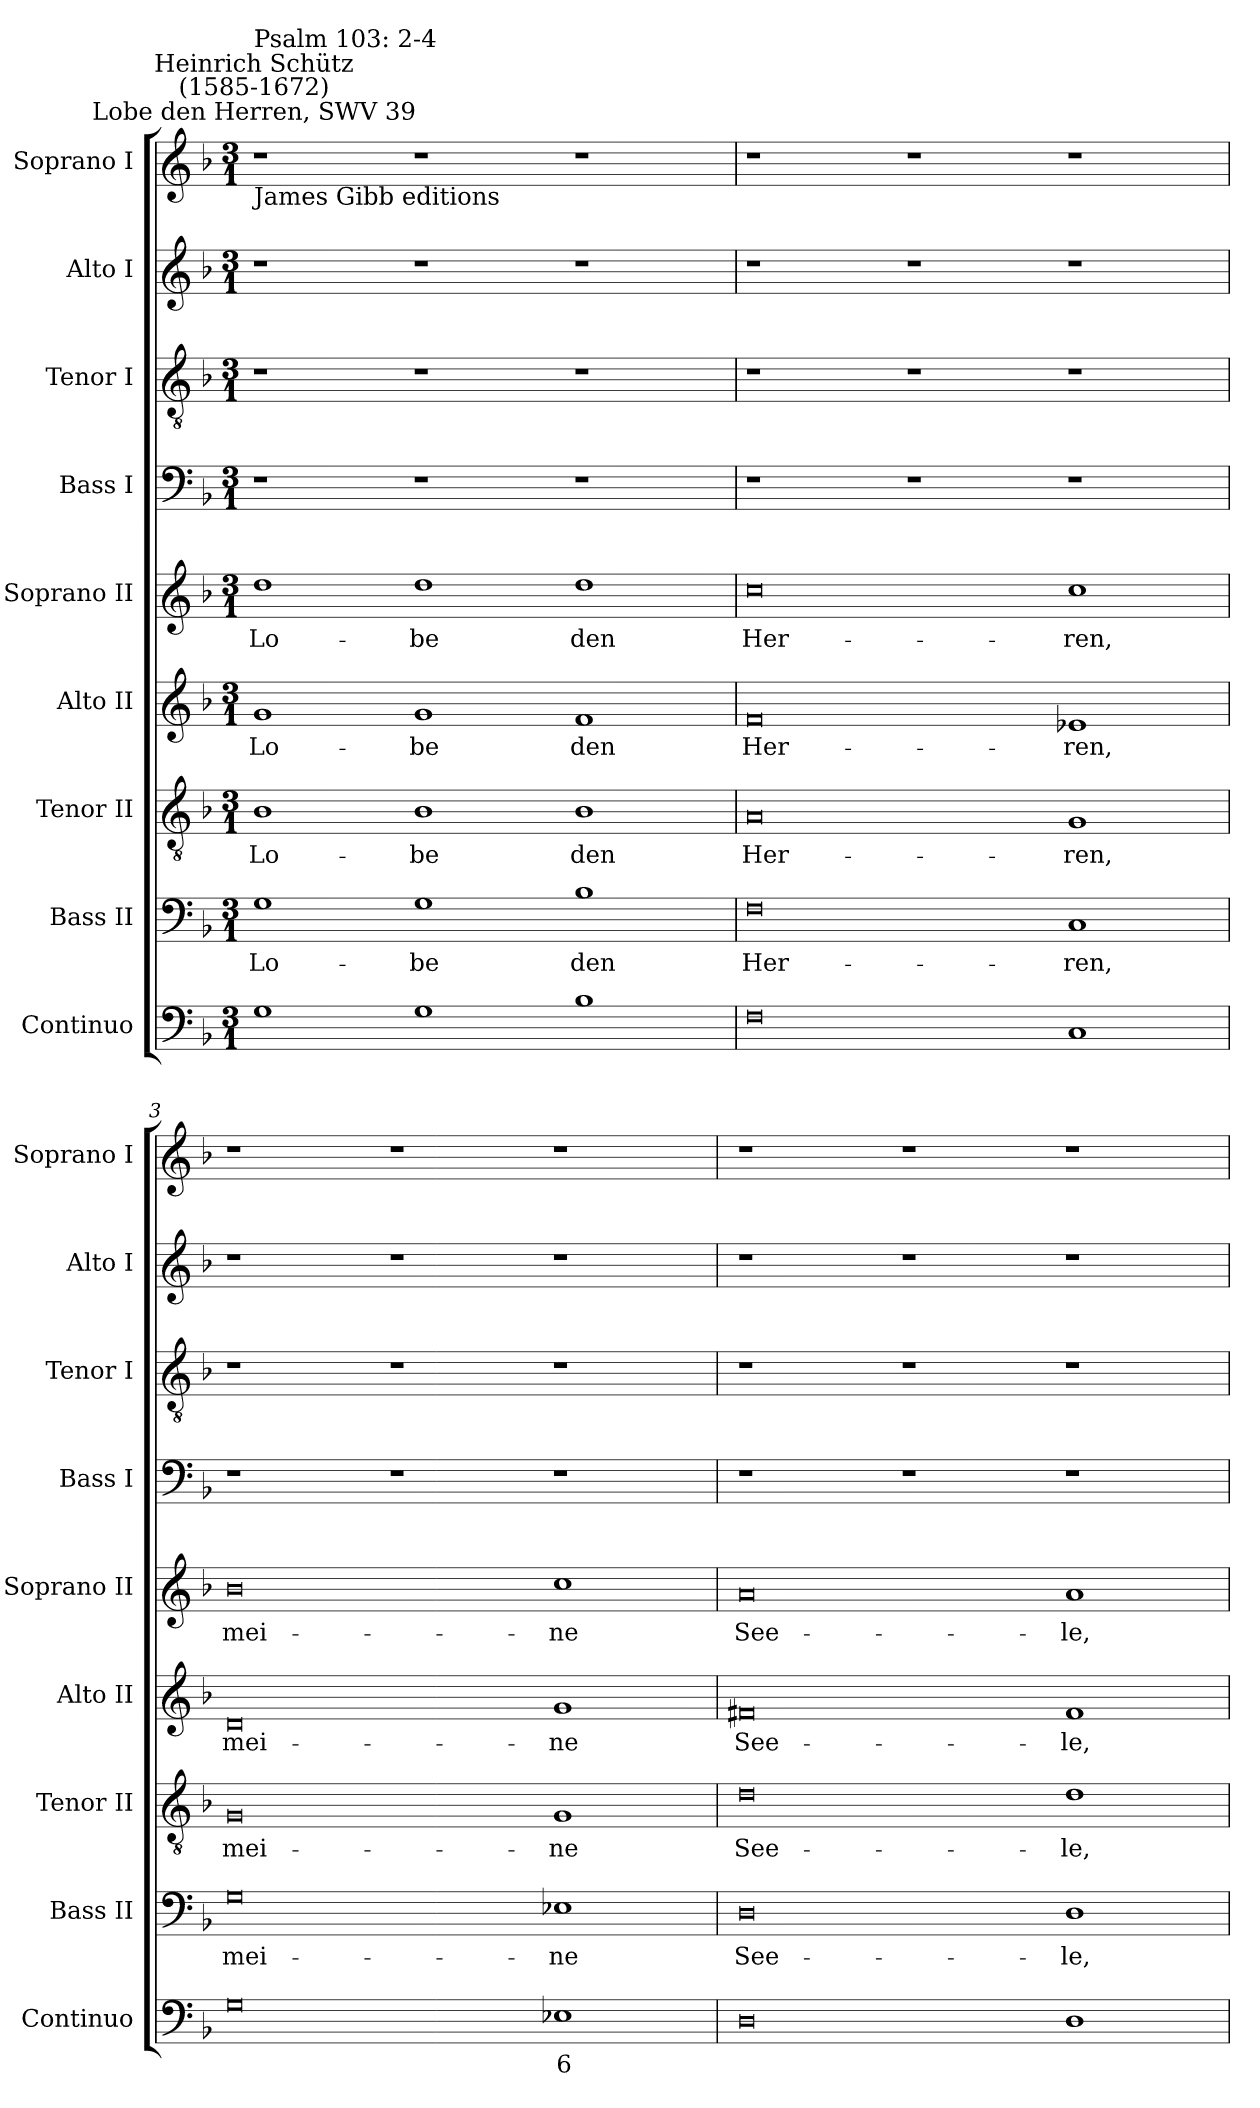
**kern	**text	**kern	**text	**kern	**text	**kern	**text	**kern	**text	**kern	**kern	**kern	**kern
*part9	*part9	*part8	*part8	*part7	*part7	*part6	*part6	*part5	*part5	*part4	*part3	*part2	*part1
*staff9	*staff9	*staff8	*staff8	*staff7	*staff7	*staff6	*staff6	*staff5	*staff5	*staff4	*staff3	*staff2	*staff1
*I"Continuo	*	*I"Bass II	*	*I"Tenor II	*	*I"Alto II	*	*I"Soprano II	*	*I"Bass I	*I"Tenor I	*I"Alto I	*I"Soprano I
*I'Continuo	*	*I'Bass II	*	*I'Tenor II	*	*I'Alto II	*	*I'Soprano II	*	*I'Bass I	*I'Tenor I	*I'Alto I	*I'Soprano I
*clefF4	*	*clefF4	*	*clefGv2	*	*clefG2	*	*clefG2	*	*clefF4	*clefGv2	*clefG2	*clefG2
*k[b-]	*	*k[b-]	*	*k[b-]	*	*k[b-]	*	*k[b-]	*	*k[b-]	*k[b-]	*k[b-]	*k[b-]
*F:	*	*F:	*	*F:	*	*F:	*	*F:	*	*F:	*F:	*F:	*F:
*M3/1	*	*M3/1	*	*M3/1	*	*M3/1	*	*M3/1	*	*M3/1	*M3/1	*M3/1	*M3/1
=1	=1	=1	=1	=1	=1	=1	=1	=1	=1	=1	=1	=1	=1
!	!	!	!	!	!	!	!	!	!	!	!	!	!LO:TX:a:cj:t=Lobe den Herren, SWV 39
!	!	!	!	!	!	!	!	!	!	!	!	!	!LO:TX:a:cj:t=Heinrich Schütz\n(1585-1672)
!	!	!	!	!	!	!	!	!	!	!	!	!	!LO:TX:a:t=Psalm 103&colon; 2-4
!	!	!	!	!	!	!	!	!	!	!	!	!	!LO:TX:b:t=James Gibb editions
!	!	!	!LO:LY:b	!	!LO:LY:b	!	!LO:LY:b	!	!LO:LY:b	!	!	!	!
1G	.	1G	Lo-	1B-	Lo-	1g	Lo-	1dd	Lo-	1r	1r	1r	1r
!	!	!	!LO:LY:b	!	!LO:LY:b	!	!LO:LY:b	!	!LO:LY:b	!	!	!	!
1G	.	1G	-be	1B-	-be	1g	-be	1dd	-be	1r	1r	1r	1r
!	!	!	!LO:LY:b	!	!LO:LY:b	!	!LO:LY:b	!	!LO:LY:b	!	!	!	!
1B-	.	1B-	den	1B-	den	1f	den	1dd	den	1r	1r	1r	1r
=2	=2	=2	=2	=2	=2	=2	=2	=2	=2	=2	=2	=2	=2
!	!	!	!LO:LY:b	!	!LO:LY:b	!	!LO:LY:b	!	!LO:LY:b	!	!	!	!
0F	.	0F	Her-	0A	Her-	0f	Her-	0cc	Her-	1r	1r	1r	1r
.	.	.	.	.	.	.	.	.	.	1r	1r	1r	1r
!	!	!	!LO:LY:b	!	!LO:LY:b	!	!LO:LY:b	!	!LO:LY:b	!	!	!	!
1C	.	1C	-ren,	1G	-ren,	1e-X	-ren,	1cc	-ren,	1r	1r	1r	1r
=3	=3	=3	=3	=3	=3	=3	=3	=3	=3	=3	=3	=3	=3
!	!	!	!LO:LY:b	!	!LO:LY:b	!	!LO:LY:b	!	!LO:LY:b	!	!	!	!
0G	.	0G	mei-	0G	mei-	0d	mei-	0b-	mei-	1r	1r	1r	1r
.	.	.	.	.	.	.	.	.	.	1r	1r	1r	1r
!	!LO:LY:b	!	!LO:LY:b	!	!LO:LY:b	!	!LO:LY:b	!	!LO:LY:b	!	!	!	!
1E-X	6	1E-X	-ne	1G	-ne	1g	-ne	1cc	-ne	1r	1r	1r	1r
=4	=4	=4	=4	=4	=4	=4	=4	=4	=4	=4	=4	=4	=4
!	!	!	!LO:LY:b	!	!LO:LY:b	!	!LO:LY:b	!	!LO:LY:b	!	!	!	!
0D	.	0D	See-	0d	See-	0f#X	See-	0a	See-	1r	1r	1r	1r
.	.	.	.	.	.	.	.	.	.	1r	1r	1r	1r
!	!	!	!LO:LY:b	!	!LO:LY:b	!	!LO:LY:b	!	!LO:LY:b	!	!	!	!
1D	.	1D	-le,	1d	-le,	1f#	-le,	1a	-le,	1r	1r	1r	1r
=	=	=	=	=	=	=	=	=	=	=	=	=	=
*-	*-	*-	*-	*-	*-	*-	*-	*-	*-	*-	*-	*-	*-
